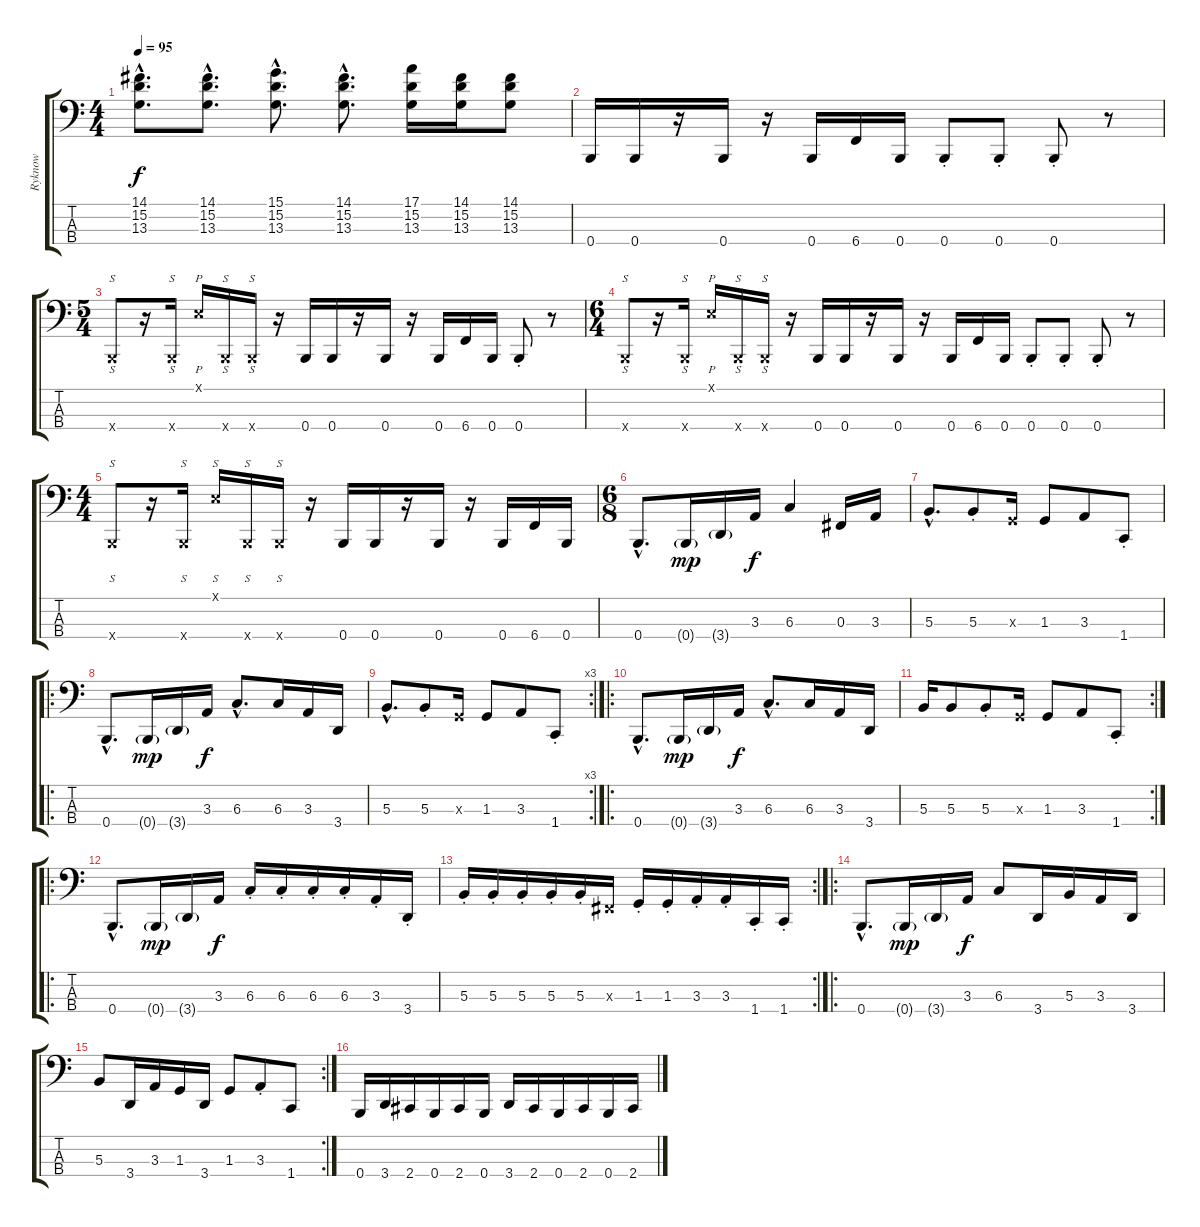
\track ("Ryknow" "Ryknow") {instrument electricbassfinger}
\staff {score tabs}
\tuning (E2 B1 Gb1 B0) {hide}
\ts (4 4)
\tempo 95
\clef f4
\ks c
(14.1{hac} 15.2{hac} 13.3{hac}).8{d dy f} (14.1{hac} 15.2{hac} 13.3{hac}).8{d} (15.1{hac} 15.2{hac} 13.3{hac}).8{d} (14.1{hac} 15.2{hac} 13.3{hac}).8{d} (17.1 15.2 13.3).16 (14.1 15.2 13.3).16 (14.1 15.2 13.3).8 |
0.4.16 0.4.16 r.16 0.4.16 r.16 0.4.16 6.4.16 0.4.16 0.4{st}.8 0.4{st}.8 0.4{st}.8 r.8 |
\ts (5 4)
0.4{x}.8{s} r.16 0.4{x}.16{s} 0.1{x}.16{p} 0.4{x}.16{s} 0.4{x}.16{s} r.16 0.4.16 0.4.16 r.16 0.4.16 r.16 0.4.16 6.4.16 0.4.16 0.4{st}.8 r.8 |
\ts (6 4)
0.4{x}.8{s} r.16 0.4{x}.16{s} 0.1{x}.16{p} 0.4{x}.16{s} 0.4{x}.16{s} r.16 0.4.16 0.4.16 r.16 0.4.16 r.16 0.4.16 6.4.16 0.4.16 0.4{st}.8 0.4{st}.8 0.4{st}.8 r.8 |
\ts (4 4)
0.4{x}.8{s} r.16 0.4{x}.16{s} 0.1{x}.16{s} 0.4{x}.16{s} 0.4{x}.16{s} r.16 0.4.16 0.4.16 r.16 0.4.16 r.16 0.4.16 6.4.16 0.4.16 |
\ts (6 8)
0.4{hac}.8{d} 0.4{g}.16{dy mp} 3.4{g}.16 3.3.16{dy f} 6.3.4 0.3.16 3.3.16 |
5.3{hac}.8{d} 5.3{st}.8 1.3{x}.16 1.3.8 3.3.8 1.4{st}.8 |
\ro
0.4{hac}.8{d} 0.4{g}.16{dy mp} 3.4{g}.16 3.3.16{dy f} 6.3{hac}.8{d} 6.3.16 3.3.16 3.4.16 |
\rc 3
5.3{hac}.8{d} 5.3{st}.8 1.3{x}.16 1.3.8 3.3.8 1.4{st}.8 |
\ro
0.4{hac}.8{d} 0.4{g}.16{dy mp} 3.4{g}.16 3.3.16{dy f} 6.3{hac}.8{d} 6.3.16 3.3.16 3.4.16 |
\rc 2
5.3.16 5.3.8 5.3{st}.8 1.3{x}.16 1.3.8 3.3.8 1.4{st}.8 |
\ro
0.4{hac}.8{d} 0.4{g}.16{dy mp} 3.4{g}.16 3.3.16{dy f} 6.3{st}.16 6.3{st}.16 6.3{st}.16 6.3{st}.16 3.3{st}.16 3.4{st}.16 |
\rc 2
5.3{st}.16 5.3{st}.16 5.3{st}.16 5.3{st}.16 5.3{st}.16 0.3{x}.16 1.3{st}.16 1.3{st}.16 3.3{st}.16 3.3{st}.16 1.4{st}.16 1.4{st}.16 |
\ro
0.4{hac}.8{d} 0.4{g}.16{dy mp} 3.4{g}.16 3.3.16{dy f} 6.3.8 3.4.16 5.3.16 3.3.16 3.4.16 |
\rc 2
5.3.8 3.4.16 3.3.16 1.3.16 3.4.16 1.3.8 3.3{st}.8 1.4.8 |
0.4.16 3.4.16 2.4.16 0.4.16 2.4.16 0.4.16 3.4.16 2.4.16 0.4.16 2.4.16 0.4.16 2.4.16
